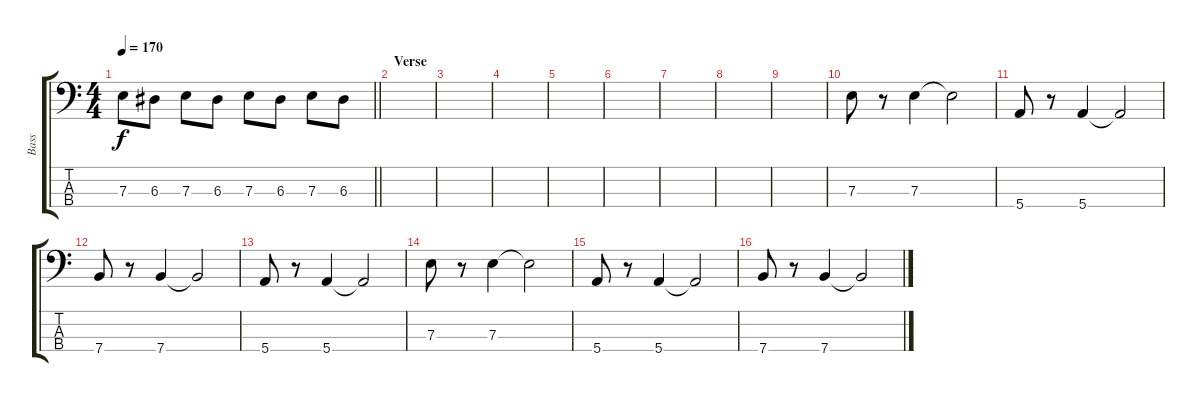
\track ("Bass" "Bass") {instrument electricbasspick}
\staff {score tabs}
\tuning (G2 D2 A1 E1) {hide}
\ts (4 4)
\tempo 170
\clef f4
\barLineRight lightlight
\ks c
7.3.8{dy f} 6.3.8 7.3.8 6.3.8 7.3.8 6.3.8 7.3.8 6.3.8 |
\section ("" "Verse")
|
|
|
|
|
|
|
|
7.3.8 r.8 7.3.4 7.3{t}.2 |
5.4.8 r.8 5.4.4 5.4{t}.2 |
7.4.8 r.8 7.4.4 7.4{t}.2 |
5.4.8 r.8 5.4.4 5.4{t}.2 |
7.3.8 r.8 7.3.4 7.3{t}.2 |
5.4.8 r.8 5.4.4 5.4{t}.2 |
7.4.8 r.8 7.4.4 7.4{t}.2
